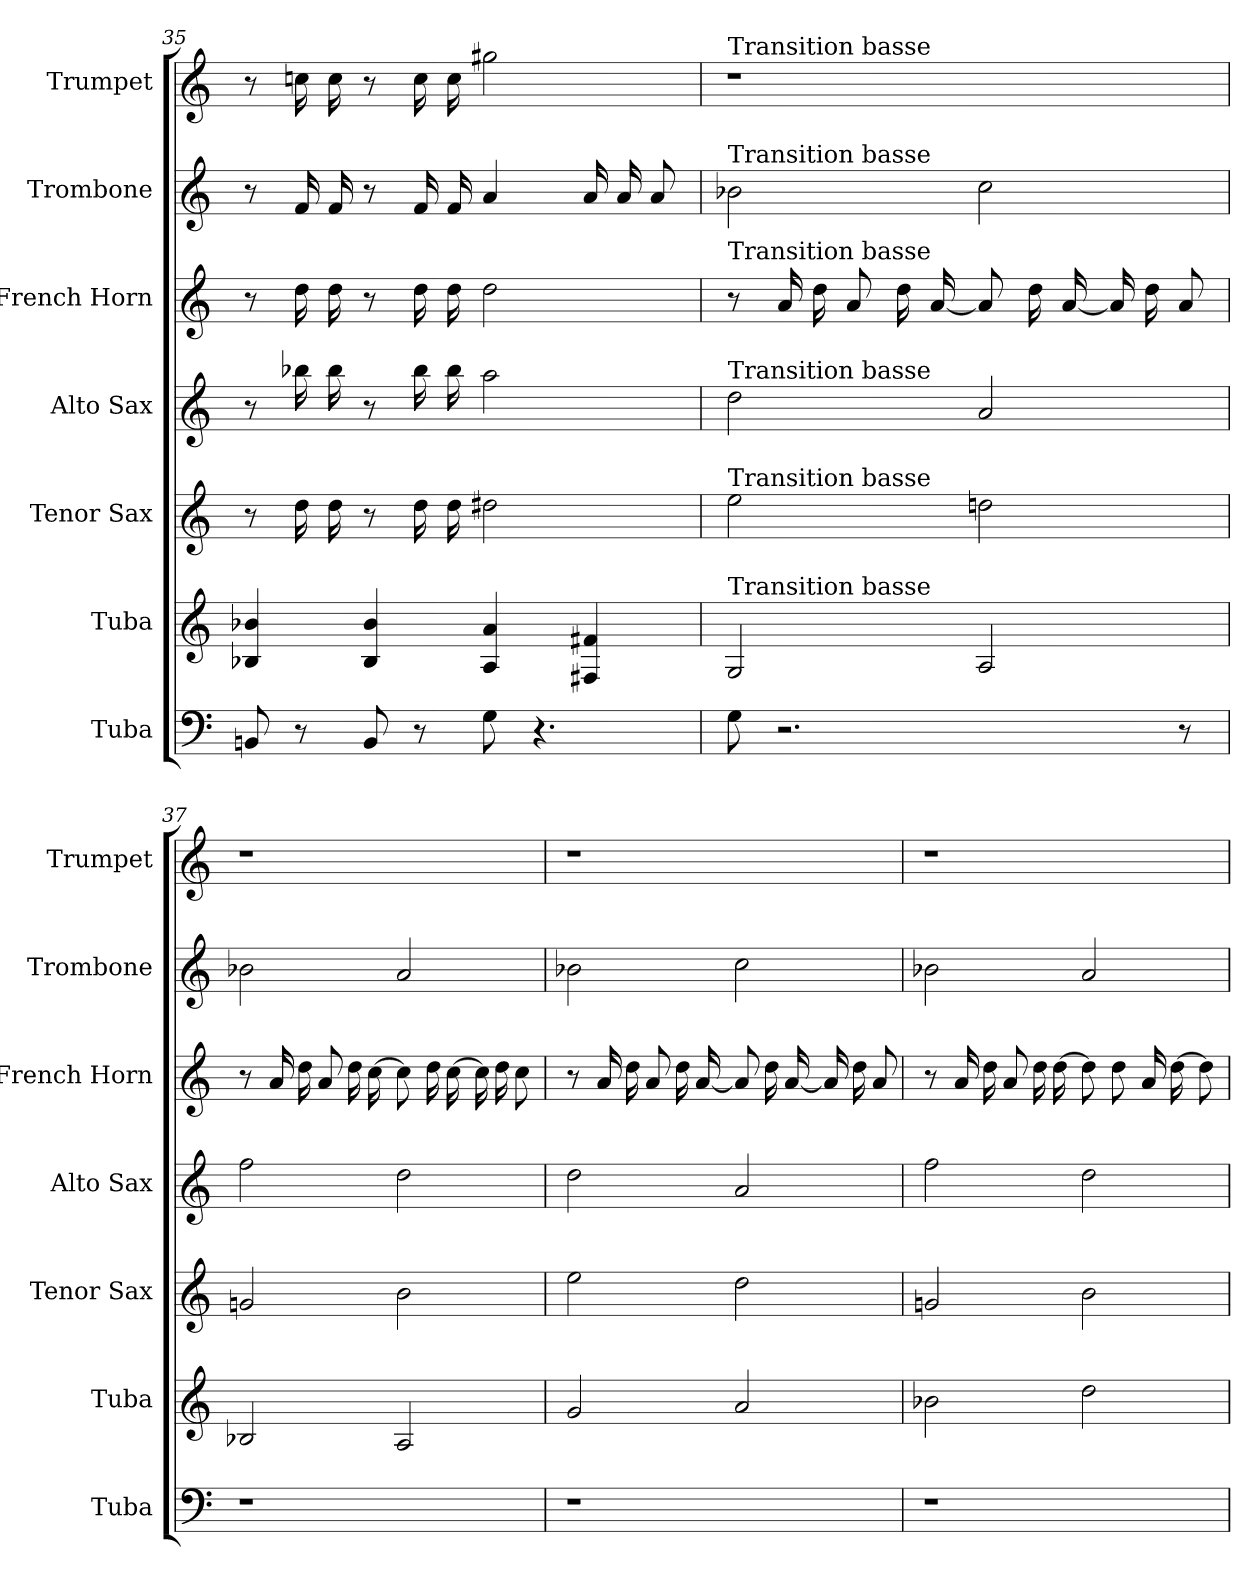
**kern	**kern	**kern	**kern	**kern	**kern	**kern
*part7	*part6	*part5	*part4	*part3	*part2	*part1
*staff7	*staff6	*staff5	*staff4	*staff3	*staff2	*staff1
*I"Tuba	*I"Tuba	*I"Tenor Sax	*I"Alto Sax	*I"French Horn	*I"Trombone	*I"Trumpet
*I'Tuba	*I'Tuba	*I'Tenor Sax	*I'Alto Sax	*I'French Horn	*I'Trombone	*I'Trumpet
*clefF4	*clefG2	*clefG2	*clefG2	*clefG2	*clefG2	*clefG2
*ITrd8c14	*ITrd15c26	*ITrd5c9	*ITrd8c14	*ITrd8c14	*ITrd8c14	*ITrd1c2
=35	=35	=35	=35	=35	=35	=35
8BBBn	4BBB- 4BB-	8r	8r	8r	8r	8r
8r	.	16f	16b-	16d	16F	16b-
.	.	16f	16b-	16d	16F	16b-
8BBB	4BBB- 4BB-	8r	8r	8r	8r	8r
8r	.	16f	16b-	16d	16F	16b-
.	.	16f	16b-	16d	16F	16b-
8GG	4AAA 4AA	2f#X	2a	2d	4A	2ff#X
4.r	.	.	.	.	.	.
.	4FFF#X 4FF#X	.	.	.	16A	.
.	.	.	.	.	16A	.
.	.	.	.	.	8A	.
=36	=36	=36	=36	=36	=36	=36
!	!	!	!	!	!	!LO:TX:a:t=Transition basse
!	!	!	!	!	!LO:TX:a:t=Transition basse	!
!	!	!	!	!LO:TX:a:t=Transition basse	!	!
!	!	!	!LO:TX:a:t=Transition basse	!	!	!
!	!	!LO:TX:a:t=Transition basse	!	!	!	!
!	!LO:TX:a:t=Transition basse	!	!	!	!	!
8GG	2GGG	2g	2d	8r	2B-	1r
2.r	.	.	.	16A	.	.
.	.	.	.	16d	.	.
.	.	.	.	8A	.	.
.	.	.	.	16d	.	.
.	.	.	.	[16A	.	.
.	2AAA	2fn	2A	8A]	2c	.
.	.	.	.	16d	.	.
.	.	.	.	[16A	.	.
.	.	.	.	16A]	.	.
.	.	.	.	16d	.	.
8r	.	.	.	8A	.	.
=37	=37	=37	=37	=37	=37	=37
1r	2BBB-	2B-	2f	8r	2B-	1r
.	.	.	.	16A	.	.
.	.	.	.	16d	.	.
.	.	.	.	8A	.	.
.	.	.	.	16d	.	.
.	.	.	.	[16c	.	.
.	2AAA	2d	2d	8c]	2A	.
.	.	.	.	16d	.	.
.	.	.	.	[16c	.	.
.	.	.	.	16c]	.	.
.	.	.	.	16d	.	.
.	.	.	.	8c	.	.
=38	=38	=38	=38	=38	=38	=38
1r	2GG	2g	2d	8r	2B-	1r
.	.	.	.	16A	.	.
.	.	.	.	16d	.	.
.	.	.	.	8A	.	.
.	.	.	.	16d	.	.
.	.	.	.	[16A	.	.
.	2AA	2f	2A	8A]	2c	.
.	.	.	.	16d	.	.
.	.	.	.	[16A	.	.
.	.	.	.	16A]	.	.
.	.	.	.	16d	.	.
.	.	.	.	8A	.	.
=39	=39	=39	=39	=39	=39	=39
1r	2BB-	2B-	2f	8r	2B-	1r
.	.	.	.	16A	.	.
.	.	.	.	16d	.	.
.	.	.	.	8A	.	.
.	.	.	.	16d	.	.
.	.	.	.	[16d	.	.
.	2D	2d	2d	8d]	2A	.
.	.	.	.	8d	.	.
.	.	.	.	16A	.	.
.	.	.	.	[16d	.	.
.	.	.	.	8d]	.	.
=	=	=	=	=	=	=
*-	*-	*-	*-	*-	*-	*-
